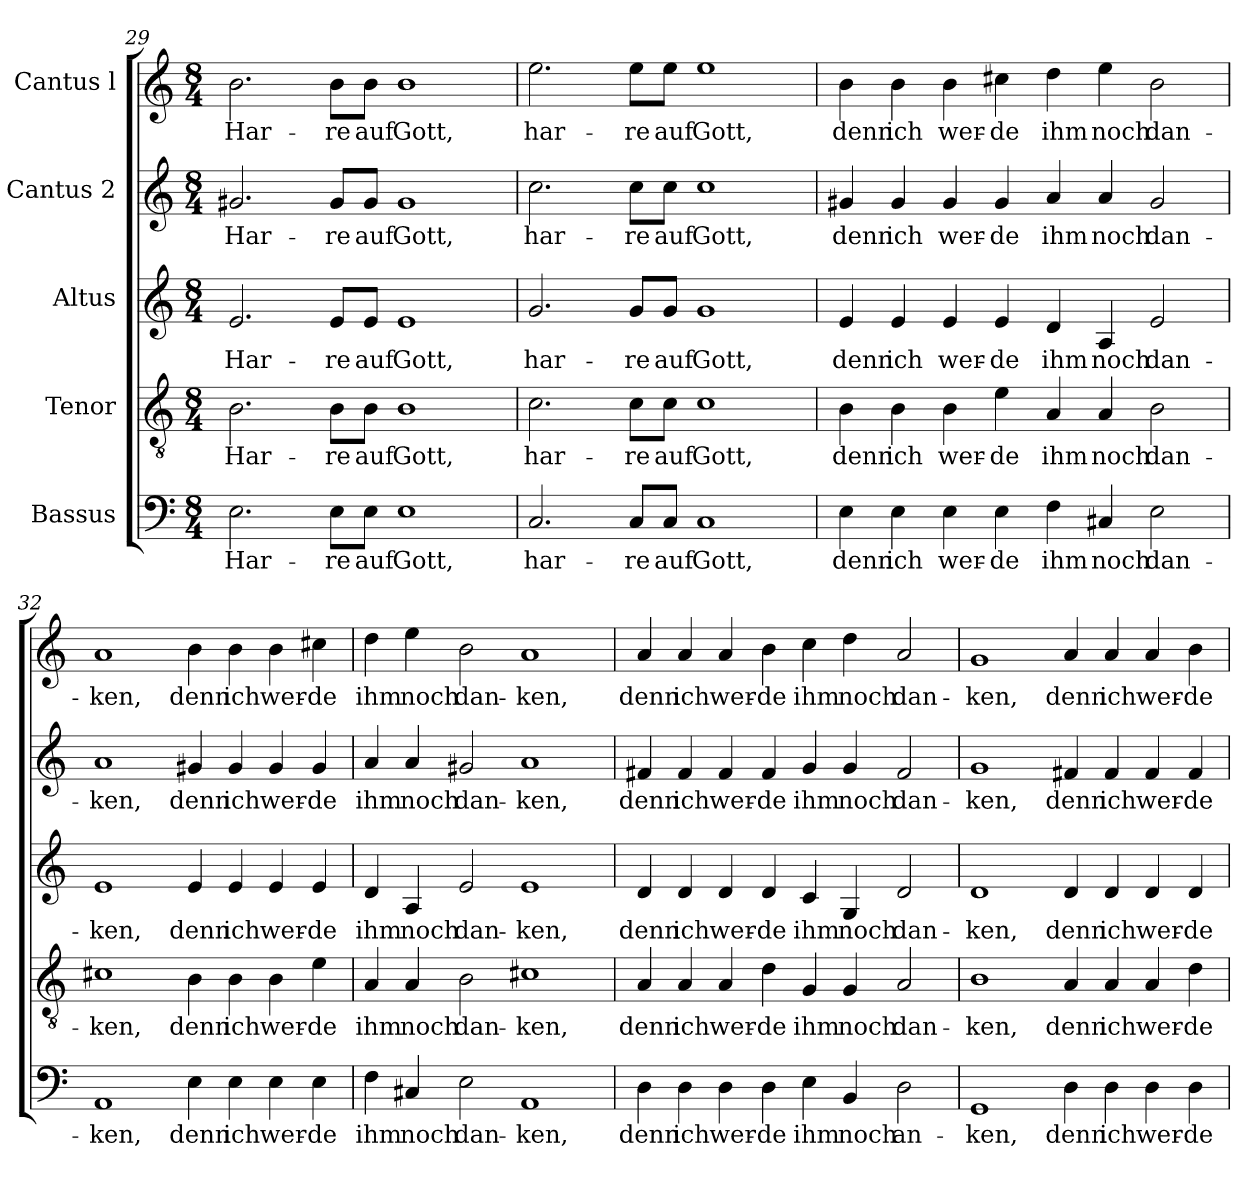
**kern	**text	**kern	**text	**kern	**text	**kern	**text	**kern	**text
*part5	*part5	*part4	*part4	*part3	*part3	*part2	*part2	*part1	*part1
*staff5	*staff5	*staff4	*staff4	*staff3	*staff3	*staff2	*staff2	*staff1	*staff1
*I"Bassus	*	*I"Tenor	*	*I"Altus	*	*I"Cantus 2	*	*I"Cantus l	*
*clefF4	*	*clefGv2	*	*clefG2	*	*clefG2	*	*clefG2	*
*k[]	*	*k[]	*	*k[]	*	*k[]	*	*k[]	*
*C:	*	*C:	*	*C:	*	*C:	*	*C:	*
*M8/4	*	*M8/4	*	*M8/4	*	*M8/4	*	*M8/4	*
=29	=29	=29	=29	=29	=29	=29	=29	=29	=29
!	!LO:LY:b	!	!LO:LY:b	!	!LO:LY:b	!	!LO:LY:b	!	!LO:LY:b
2.E\	Har-	2.B\	Har-	2.e/	Har-	2.g#X/	Har-	2.b\	Har-
!	!LO:LY:b	!	!LO:LY:b	!	!LO:LY:b	!	!LO:LY:b	!	!LO:LY:b
8E\L	-re	8B\L	-re	8e/L	-re	8g#/L	-re	8b\L	-re
!	!LO:LY:b	!	!LO:LY:b	!	!LO:LY:b	!	!LO:LY:b	!	!LO:LY:b
8E\J	auf	8B\J	auf	8e/J	auf	8g#/J	auf	8b\J	auf
!	!LO:LY:b	!	!LO:LY:b	!	!LO:LY:b	!	!LO:LY:b	!	!LO:LY:b
1E	Gott,	1B	Gott,	1e	Gott,	1g#	Gott,	1b	Gott,
!!LO:PB:g=z
=30	=30	=30	=30	=30	=30	=30	=30	=30	=30
!	!LO:LY:b	!	!LO:LY:b	!	!LO:LY:b	!	!LO:LY:b	!	!LO:LY:b
2.C/	har-	2.c\	har-	2.g/	har-	2.cc\	har-	2.ee\	har-
!	!LO:LY:b	!	!LO:LY:b	!	!LO:LY:b	!	!LO:LY:b	!	!LO:LY:b
8C/L	-re	8c\L	-re	8g/L	-re	8cc\L	-re	8ee\L	-re
!	!LO:LY:b	!	!LO:LY:b	!	!LO:LY:b	!	!LO:LY:b	!	!LO:LY:b
8C/J	auf	8c\J	auf	8g/J	auf	8cc\J	auf	8ee\J	auf
!	!LO:LY:b	!	!LO:LY:b	!	!LO:LY:b	!	!LO:LY:b	!	!LO:LY:b
1C	Gott,	1c	Gott,	1g	Gott,	1cc	Gott,	1ee	Gott,
=31	=31	=31	=31	=31	=31	=31	=31	=31	=31
!	!LO:LY:b	!	!LO:LY:b	!	!LO:LY:b	!	!LO:LY:b	!	!LO:LY:b
4E\	denn	4B\	denn	4e/	denn	4g#X/	denn	4b\	denn
!	!LO:LY:b	!	!LO:LY:b	!	!LO:LY:b	!	!LO:LY:b	!	!LO:LY:b
4E\	ich	4B\	ich	4e/	ich	4g#/	ich	4b\	ich
!	!LO:LY:b	!	!LO:LY:b	!	!LO:LY:b	!	!LO:LY:b	!	!LO:LY:b
4E\	wer-	4B\	wer-	4e/	wer-	4g#/	wer-	4b\	wer-
!	!LO:LY:b	!	!LO:LY:b	!	!LO:LY:b	!	!LO:LY:b	!	!LO:LY:b
4E\	-de	4e\	-de	4e/	-de	4g#/	-de	4cc#X\	-de
!	!LO:LY:b	!	!LO:LY:b	!	!LO:LY:b	!	!LO:LY:b	!	!LO:LY:b
4F\	ihm	4A/	ihm	4d/	ihm	4a/	ihm	4dd\	ihm
!	!LO:LY:b	!	!LO:LY:b	!	!LO:LY:b	!	!LO:LY:b	!	!LO:LY:b
4C#X/	noch	4A/	noch	4A/	noch	4a/	noch	4ee\	noch
!	!LO:LY:b	!	!LO:LY:b	!	!LO:LY:b	!	!LO:LY:b	!	!LO:LY:b
2E\	dan-	2B\	dan-	2e/	dan-	2g#/	dan-	2b\	dan-
=32	=32	=32	=32	=32	=32	=32	=32	=32	=32
!	!LO:LY:b	!	!LO:LY:b	!	!LO:LY:b	!	!LO:LY:b	!	!LO:LY:b
1AA	-ken,	1c#X	-ken,	1e	-ken,	1a	-ken,	1a	-ken,
!	!LO:LY:b	!	!LO:LY:b	!	!LO:LY:b	!	!LO:LY:b	!	!LO:LY:b
4E\	denn	4B\	denn	4e/	denn	4g#X/	denn	4b\	denn
!	!LO:LY:b	!	!LO:LY:b	!	!LO:LY:b	!	!LO:LY:b	!	!LO:LY:b
4E\	ich	4B\	ich	4e/	ich	4g#/	ich	4b\	ich
!	!LO:LY:b	!	!LO:LY:b	!	!LO:LY:b	!	!LO:LY:b	!	!LO:LY:b
4E\	wer-	4B\	wer-	4e/	wer-	4g#/	wer-	4b\	wer-
!	!LO:LY:b	!	!LO:LY:b	!	!LO:LY:b	!	!LO:LY:b	!	!LO:LY:b
4E\	-de	4e\	-de	4e/	-de	4g#/	-de	4cc#X\	-de
=33	=33	=33	=33	=33	=33	=33	=33	=33	=33
!	!LO:LY:b	!	!LO:LY:b	!	!LO:LY:b	!	!LO:LY:b	!	!LO:LY:b
4F\	ihm	4A/	ihm	4d/	ihm	4a/	ihm	4dd\	ihm
!	!LO:LY:b	!	!LO:LY:b	!	!LO:LY:b	!	!LO:LY:b	!	!LO:LY:b
4C#X/	noch	4A/	noch	4A/	noch	4a/	noch	4ee\	noch
!	!LO:LY:b	!	!LO:LY:b	!	!LO:LY:b	!	!LO:LY:b	!	!LO:LY:b
2E\	dan-	2B\	dan-	2e/	dan-	2g#X/	dan-	2b\	dan-
!	!LO:LY:b	!	!LO:LY:b	!	!LO:LY:b	!	!LO:LY:b	!	!LO:LY:b
1AA	-ken,	1c#X	-ken,	1e	-ken,	1a	-ken,	1a	-ken,
!!LO:LB:g=z
=34	=34	=34	=34	=34	=34	=34	=34	=34	=34
!	!LO:LY:b	!	!LO:LY:b	!	!LO:LY:b	!	!LO:LY:b	!	!LO:LY:b
4D\	denn	4A/	denn	4d/	denn	4f#X/	denn	4a/	denn
!	!LO:LY:b	!	!LO:LY:b	!	!LO:LY:b	!	!LO:LY:b	!	!LO:LY:b
4D\	ich	4A/	ich	4d/	ich	4f#/	ich	4a/	ich
!	!LO:LY:b	!	!LO:LY:b	!	!LO:LY:b	!	!LO:LY:b	!	!LO:LY:b
4D\	wer-	4A/	wer-	4d/	wer-	4f#/	wer-	4a/	wer-
!	!LO:LY:b	!	!LO:LY:b	!	!LO:LY:b	!	!LO:LY:b	!	!LO:LY:b
4D\	-de	4d\	-de	4d/	-de	4f#/	-de	4b\	-de
!	!LO:LY:b	!	!LO:LY:b	!	!LO:LY:b	!	!LO:LY:b	!	!LO:LY:b
4E\	ihm	4G/	ihm	4c/	ihm	4g/	ihm	4cc\	ihm
!	!LO:LY:b	!	!LO:LY:b	!	!LO:LY:b	!	!LO:LY:b	!	!LO:LY:b
4BB/	noch	4G/	noch	4G/	noch	4g/	noch	4dd\	noch
!	!LO:LY:b	!	!LO:LY:b	!	!LO:LY:b	!	!LO:LY:b	!	!LO:LY:b
2D\	an-	2A/	dan-	2d/	dan-	2f#/	dan-	2a/	dan-
=35	=35	=35	=35	=35	=35	=35	=35	=35	=35
!	!LO:LY:b	!	!LO:LY:b	!	!LO:LY:b	!	!LO:LY:b	!	!LO:LY:b
1GG	-ken,	1B	-ken,	1d	-ken,	1g	-ken,	1g	-ken,
!	!LO:LY:b	!	!LO:LY:b	!	!LO:LY:b	!	!LO:LY:b	!	!LO:LY:b
4D\	denn	4A/	denn	4d/	denn	4f#X/	denn	4a/	denn
!	!LO:LY:b	!	!LO:LY:b	!	!LO:LY:b	!	!LO:LY:b	!	!LO:LY:b
4D\	ich	4A/	ich	4d/	ich	4f#/	ich	4a/	ich
!	!LO:LY:b	!	!LO:LY:b	!	!LO:LY:b	!	!LO:LY:b	!	!LO:LY:b
4D\	wer-	4A/	wer-	4d/	wer-	4f#/	wer-	4a/	wer-
!	!LO:LY:b	!	!LO:LY:b	!	!LO:LY:b	!	!LO:LY:b	!	!LO:LY:b
4D\	-de	4d\	-de	4d/	-de	4f#/	-de	4b\	-de
=	=	=	=	=	=	=	=	=	=
*-	*-	*-	*-	*-	*-	*-	*-	*-	*-
